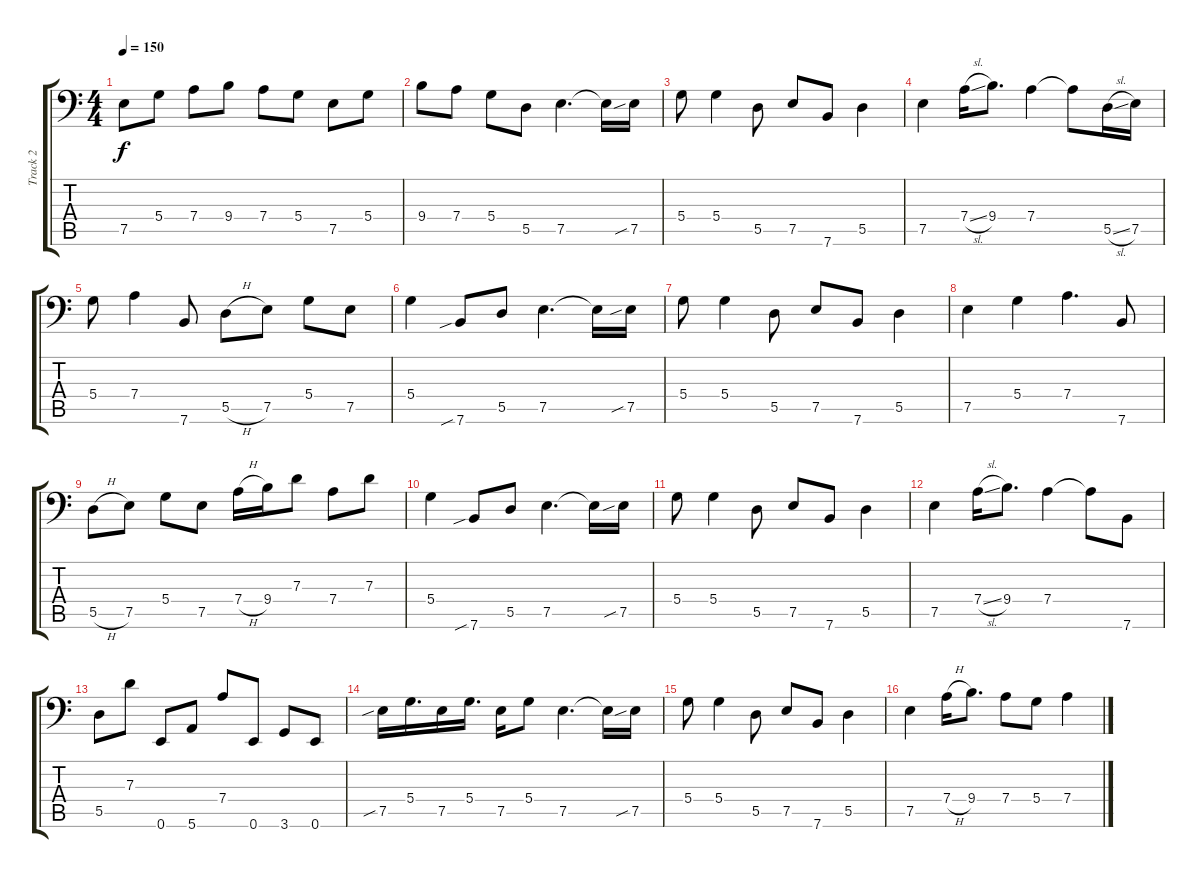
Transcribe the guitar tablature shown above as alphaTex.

\track ("Track 2" "Track 2") {instrument electricbasspick}
\staff {score tabs}
\tuning (E3 B2 G2 D2 A1 E1) {hide}
\ts (4 4)
\tempo 150
\clef f4
\ks c
7.5.8{dy f} 5.4.8 7.4.8 9.4.8 7.4.8 5.4.8 7.5.8 5.4.8 |
9.4.8 7.4.8 5.4.8 5.5.8 7.5.4{d} 7.5{t}.16 7.5{sib}.16 |
5.4.8 5.4.4 5.5.8 7.5.8 7.6.8 5.5.4 |
7.5.4 7.4{sl}.16 9.4.8{d} 7.4.4 7.4{t}.8 5.5{sl}.16 7.5.16 |
5.4.8 7.4.4 7.6.8 5.5{h}.8 7.5.8 5.4.8 7.5.8 |
5.4.4 7.6{sib}.8 5.5.8 7.5.4{d} 7.5{t}.16 7.5{sib}.16 |
5.4.8 5.4.4 5.5.8 7.5.8 7.6.8 5.5.4 |
7.5.4 5.4.4 7.4.4{d} 7.6.8 |
5.5{h}.8 7.5.8 5.4.8 7.5.8 7.4{h}.16 9.4.16 7.3.8 7.4.8 7.3.8 |
5.4.4 7.6{sib}.8 5.5.8 7.5.4{d} 7.5{t}.16 7.5{sib}.16 |
5.4.8 5.4.4 5.5.8 7.5.8 7.6.8 5.5.4 |
7.5.4 7.4{sl}.16 9.4.8{d} 7.4.4 7.4{t}.8 7.6.8 |
5.5.8 7.3.8 0.6.8 5.6.8 7.4.8 0.6.8 3.6.8 0.6.8 |
7.5{sib}.16 5.4.16{d} 7.5.16 5.4.16{d} 7.5.16 5.4.8 7.5.4{d} 7.5{t}.16 7.5{sib}.16 |
5.4.8 5.4.4 5.5.8 7.5.8 7.6.8 5.5.4 |
7.5.4 7.4{h}.16 9.4.8{d} 7.4.8 5.4.8 7.4.4
